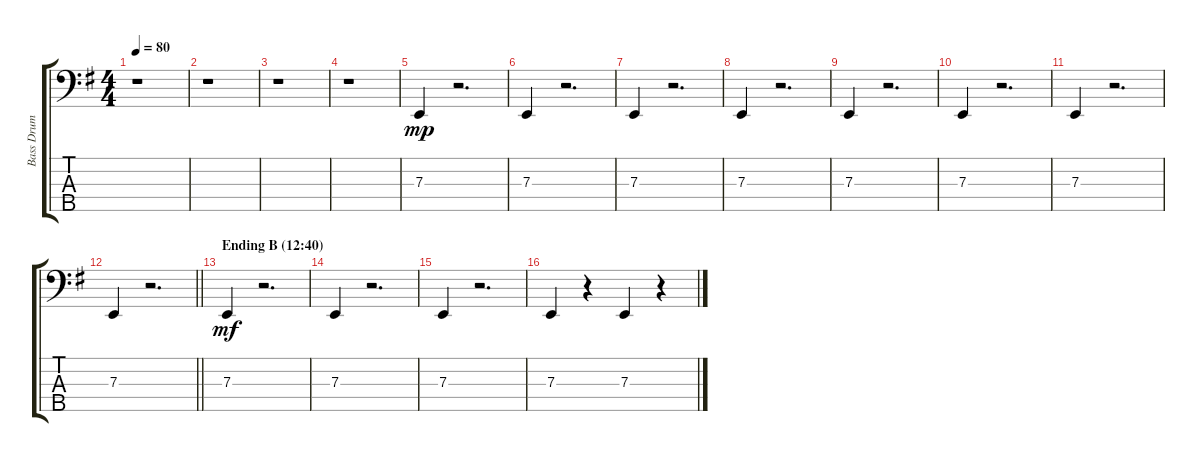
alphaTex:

\track ("Bass Drum" "Bass Drum") {instrument taikodrum}
\staff {score tabs}
\tuning (G2 D2 A1 E1 B0) {hide}
\ts (4 4)
\tempo 80
\clef f4
\ks eminor
r.1{dy mp} |
r.1 |
r.1 |
r.1 |
7.3.4 r.2{d} |
7.3.4 r.2{d} |
7.3.4 r.2{d} |
7.3.4 r.2{d} |
7.3.4 r.2{d} |
7.3.4 r.2{d} |
7.3.4 r.2{d} |
\barLineRight lightlight
7.3.4 r.2{d} |
\section ("" "Ending B (12:40)")
7.3.4{dy mf} r.2{d} |
7.3.4 r.2{d} |
7.3.4 r.2{d} |
7.3.4 r.4 7.3.4 r.4
